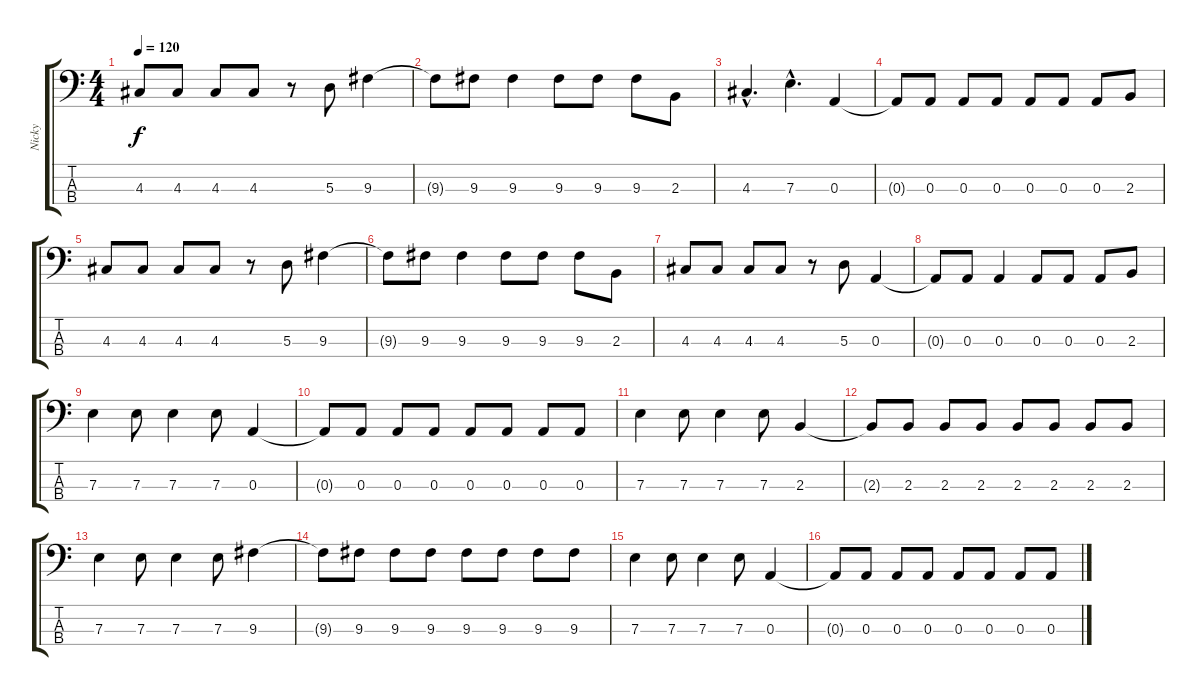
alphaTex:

\track ("Nicky" "Nicky") {instrument electricbasspick}
\staff {score tabs}
\tuning (G2 D2 A1 E1) {hide}
\ts (4 4)
\tempo 120
\clef f4
\ks c
4.3.8{dy f} 4.3.8 4.3.8 4.3.8 r.8 5.3.8 9.3.4 |
9.3{t}.8 9.3.8 9.3.4 9.3.8 9.3.8 9.3.8 2.3.8 |
4.3{hac}.4{d} 7.3{hac}.4{d} 0.3.4 |
0.3{t}.8 0.3.8 0.3.8 0.3.8 0.3.8 0.3.8 0.3.8 2.3.8 |
4.3.8 4.3.8 4.3.8 4.3.8 r.8 5.3.8 9.3.4 |
9.3{t}.8 9.3.8 9.3.4 9.3.8 9.3.8 9.3.8 2.3.8 |
4.3.8 4.3.8 4.3.8 4.3.8 r.8 5.3.8 0.3.4 |
0.3{t}.8 0.3.8 0.3.4 0.3.8 0.3.8 0.3.8 2.3.8 |
7.3.4 7.3.8 7.3.4 7.3.8 0.3.4 |
0.3{t}.8 0.3.8 0.3.8 0.3.8 0.3.8 0.3.8 0.3.8 0.3.8 |
7.3.4 7.3.8 7.3.4 7.3.8 2.3.4 |
2.3{t}.8 2.3.8 2.3.8 2.3.8 2.3.8 2.3.8 2.3.8 2.3.8 |
7.3.4 7.3.8 7.3.4 7.3.8 9.3.4 |
9.3{t}.8 9.3.8 9.3.8 9.3.8 9.3.8 9.3.8 9.3.8 9.3.8 |
7.3.4 7.3.8 7.3.4 7.3.8 0.3.4 |
0.3{t}.8 0.3.8 0.3.8 0.3.8 0.3.8 0.3.8 0.3.8 0.3.8
